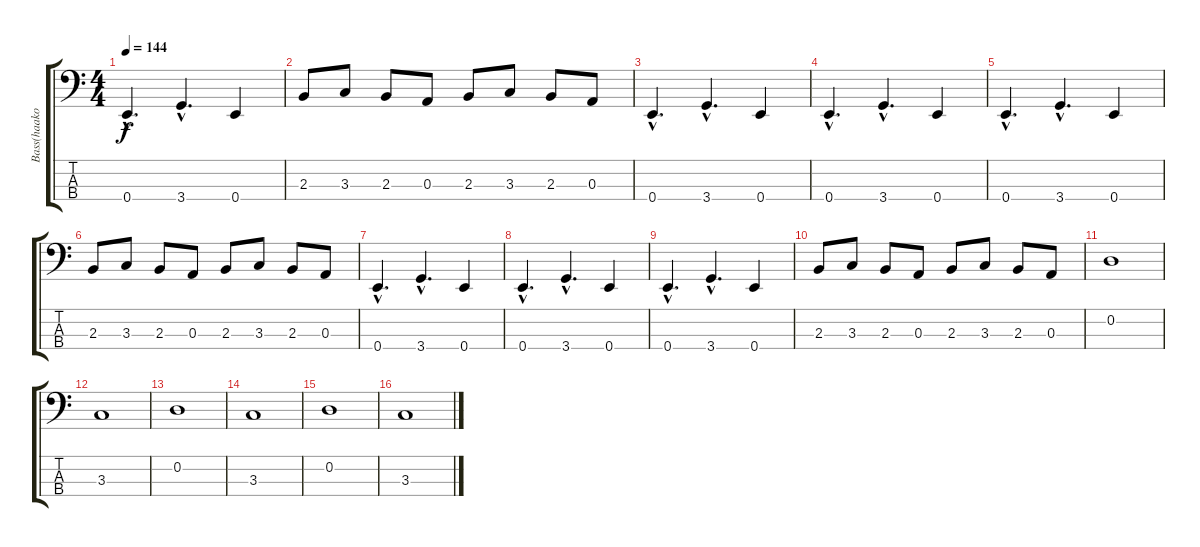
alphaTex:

\track ("Bass(haakon)" "Bass(haako") {instrument electricbasspick}
\staff {score tabs}
\tuning (G2 D2 A1 E1) {hide}
\ts (4 4)
\tempo 144
\clef f4
\ks c
0.4{hac}.4{d dy f} 3.4{hac}.4{d} 0.4.4 |
2.3.8 3.3.8 2.3.8 0.3.8 2.3.8 3.3.8 2.3.8 0.3.8 |
0.4{hac}.4{d} 3.4{hac}.4{d} 0.4.4 |
0.4{hac}.4{d} 3.4{hac}.4{d} 0.4.4 |
0.4{hac}.4{d} 3.4{hac}.4{d} 0.4.4 |
2.3.8 3.3.8 2.3.8 0.3.8 2.3.8 3.3.8 2.3.8 0.3.8 |
0.4{hac}.4{d} 3.4{hac}.4{d} 0.4.4 |
0.4{hac}.4{d} 3.4{hac}.4{d} 0.4.4 |
0.4{hac}.4{d} 3.4{hac}.4{d} 0.4.4 |
2.3.8 3.3.8 2.3.8 0.3.8 2.3.8 3.3.8 2.3.8 0.3.8 |
0.2.1 |
3.3.1 |
0.2.1 |
3.3.1 |
0.2.1 |
3.3.1
